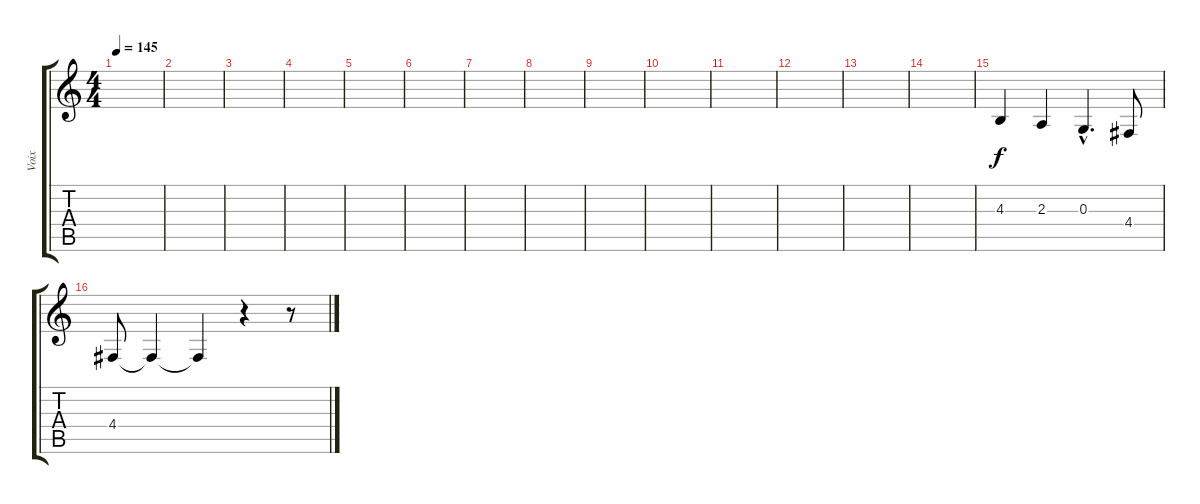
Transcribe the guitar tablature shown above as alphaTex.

\track ("Voix" "Voix") {instrument voiceoohs}
\staff {score tabs}
\tuning (E4 B3 G3 D3 A2 E2) {hide}
\ts (4 4)
\tempo 145
\clef g2
\ks c
|
|
|
|
|
|
|
|
|
|
|
|
|
|
4.3.4 2.3.4 0.3{hac}.4{d} 4.4.8 |
4.4.8 4.4{t}.4 4.4{t}.4 r.4 r.8
